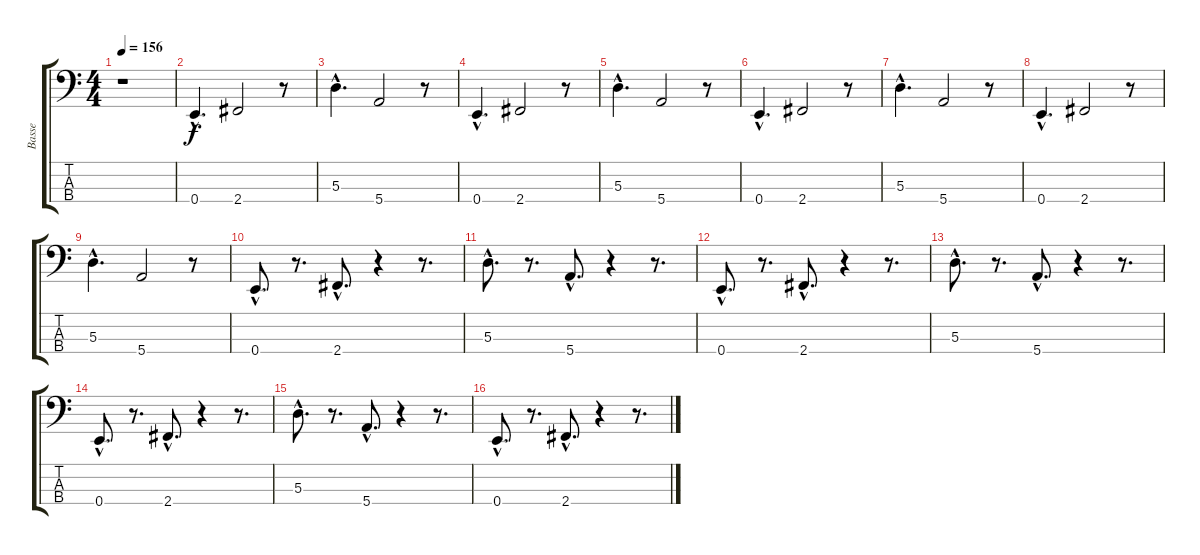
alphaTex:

\track ("Basse" "Basse") {instrument acousticbass}
\staff {score tabs}
\tuning (G2 D2 A1 E1) {hide}
\ts (4 4)
\tempo 156
\clef f4
\ks c
r.1{dy f instrument acousticbass} |
0.4{hac}.4{d} 2.4.2 r.8 |
5.3{hac}.4{d} 5.4.2 r.8 |
0.4{hac}.4{d} 2.4.2 r.8 |
5.3{hac}.4{d} 5.4.2 r.8 |
0.4{hac}.4{d} 2.4.2 r.8 |
5.3{hac}.4{d} 5.4.2 r.8 |
0.4{hac}.4{d} 2.4.2 r.8 |
5.3{hac}.4{d} 5.4.2 r.8 |
0.4{hac}.8{d} r.8{d} 2.4{hac}.8{d} r.4 r.8{d} |
5.3{hac}.8{d} r.8{d} 5.4{hac}.8{d} r.4 r.8{d} |
0.4{hac}.8{d} r.8{d} 2.4{hac}.8{d} r.4 r.8{d} |
5.3{hac}.8{d} r.8{d} 5.4{hac}.8{d} r.4 r.8{d} |
0.4{hac}.8{d} r.8{d} 2.4{hac}.8{d} r.4 r.8{d} |
5.3{hac}.8{d} r.8{d} 5.4{hac}.8{d} r.4 r.8{d} |
0.4{hac}.8{d} r.8{d} 2.4{hac}.8{d} r.4 r.8{d}
